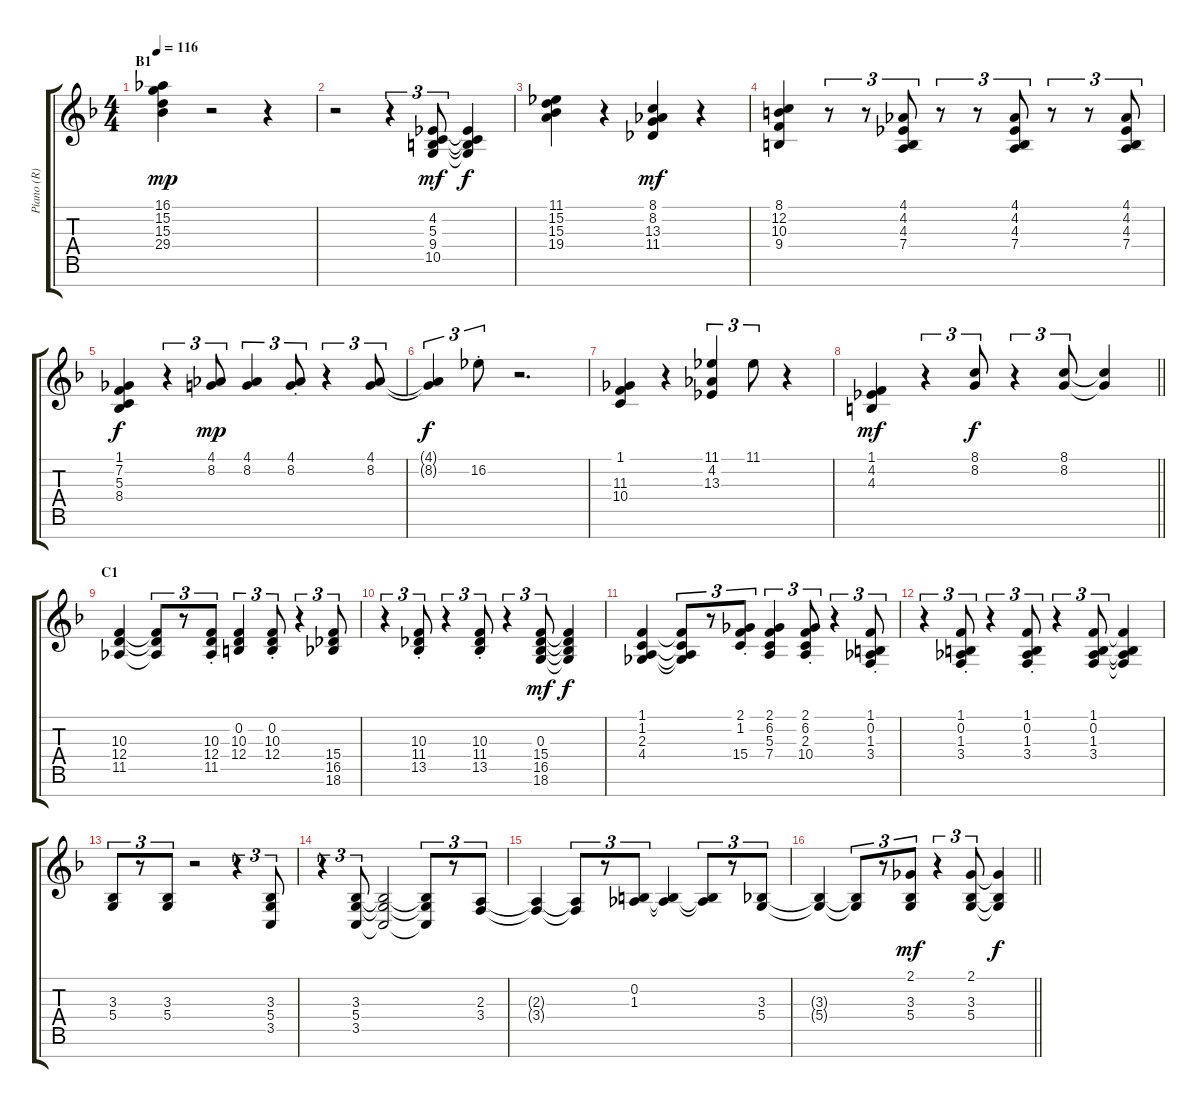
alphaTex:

\track ("Piano (R)" "Piano (R)") {instrument acousticgrandpiano}
\staff {score tabs}
\tuning (E4 B3 G3 D3 A2 E2 B1) {hide}
\ts (4 4)
\section ("" "B1")
\tempo 116
\clef g2
\ks f
(16.1 15.2 15.3 29.4).4{dy mp} r.2 r.4 |
r.2 r.4{tu (3 2)} (4.2 5.3 9.4 10.5).8{tu (3 2) dy mf} (4.2{t} 5.3{t} 9.4{t} 10.5{t}).4{dy f} |
(11.1 15.2 15.3 19.4).4 r.4 (8.1 8.2 13.3 11.4).4{dy mf} r.4 |
(8.1 12.2 10.3 9.4).4 r.8{tu (3 2)} r.8{tu (3 2)} (4.1 4.2 4.3 7.4).8{tu (3 2)} r.8{tu (3 2)} r.8{tu (3 2)} (4.1 4.2 4.3 7.4).8{tu (3 2)} r.8{tu (3 2)} r.8{tu (3 2)} (4.1 4.2 4.3 7.4).8{tu (3 2)} |
(1.1 7.2 5.3 8.4).4{dy f} r.4{tu (3 2)} (4.1 8.2).8{tu (3 2) dy mp} (4.1 8.2).4{tu (3 2)} (4.1{st} 8.2{st}).8{tu (3 2)} r.4{tu (3 2)} (4.1 8.2).8{tu (3 2)} |
(4.1{t} 8.2{t}).4{tu (3 2) dy f} 16.2{st}.8{tu (3 2)} r.2{d} |
(1.1 11.3 10.4).4 r.4 (11.1 4.2 13.3).4{tu (3 2)} 11.1.8{tu (3 2)} r.4 |
\barLineRight lightlight
(1.1 4.2 4.3).4{dy mf} r.4{tu (3 2)} (8.1 8.2).8{tu (3 2) dy f} r.4{tu (3 2)} (8.1 8.2).8{tu (3 2)} (8.1{t} 8.2{t}).4 |
\section ("" "C1")
(10.3 12.4 11.5).4 (10.3{t} 12.4{t} 11.5{t}).8{tu (3 2)} r.8{tu (3 2)} (10.3{st} 12.4{st} 11.5{st}).8{tu (3 2)} (0.2 10.3 12.4).4{tu (3 2)} (0.2{st} 10.3{st} 12.4{st}).8{tu (3 2)} r.4{tu (3 2)} (15.4 16.5 18.6).8{tu (3 2)} |
r.4{tu (3 2)} (10.3{st} 11.4{st} 13.5{st}).8{tu (3 2)} r.4{tu (3 2)} (10.3{st} 11.4{st} 13.5{st}).8{tu (3 2)} r.4{tu (3 2)} (0.3 15.4 16.5 18.6).8{tu (3 2) dy mf} (0.3{t} 15.4{t} 16.5{t} 18.6{t}).4{dy f} |
(1.1 1.2 2.3 4.4).4 (1.1{t} 1.2{t} 2.3{t} 4.4{t}).8{tu (3 2)} r.8{tu (3 2)} (2.1{st} 1.2{st} 15.4{st}).8{tu (3 2)} (2.1 6.2 5.3 7.4).4{tu (3 2)} (2.1{st} 6.2{st} 2.3{st} 10.4{st}).8{tu (3 2)} r.4{tu (3 2)} (1.1{st} 0.2{st} 1.3{st} 3.4{st}).8{tu (3 2)} |
r.4{tu (3 2)} (1.1{st} 0.2{st} 1.3{st} 3.4{st}).8{tu (3 2)} r.4{tu (3 2)} (1.1{st} 0.2{st} 1.3{st} 3.4{st}).8{tu (3 2)} r.4{tu (3 2)} (1.1 0.2 1.3 3.4).8{tu (3 2)} (1.1{t} 0.2{t} 1.3{t} 3.4{t}).4 |
(3.3 5.4).8{tu (3 2)} r.8{tu (3 2)} (3.3 5.4).8{tu (3 2)} r.2 r.4{tu (3 2)} (3.3 5.4 3.5).8{tu (3 2)} |
r.4{tu (3 2)} (3.3 5.4 3.5).8{tu (3 2)} (3.3{t} 5.4{t} 3.5{t}).2 (3.3{t} 5.4{t} 3.5{t}).8{tu (3 2)} r.8{tu (3 2)} (2.3 3.4).8{tu (3 2)} |
(2.3{t} 3.4{t}).4 (2.3{t} 3.4{t}).8{tu (3 2)} r.8{tu (3 2)} (0.2 1.3).8{tu (3 2)} (0.2{t} 1.3{t}).4 (0.2{t} 1.3{t}).8{tu (3 2)} r.8{tu (3 2)} (3.3 5.4).8{tu (3 2)} |
\barLineRight lightlight
(3.3{t} 5.4{t}).4 (3.3{t} 5.4{t}).8{tu (3 2)} r.8{tu (3 2)} (2.1 3.3 5.4).8{tu (3 2) dy mf} r.4{tu (3 2)} (2.1 3.3 5.4).8{tu (3 2)} (2.1{t} 3.3{t} 5.4{t}).4{dy f}
